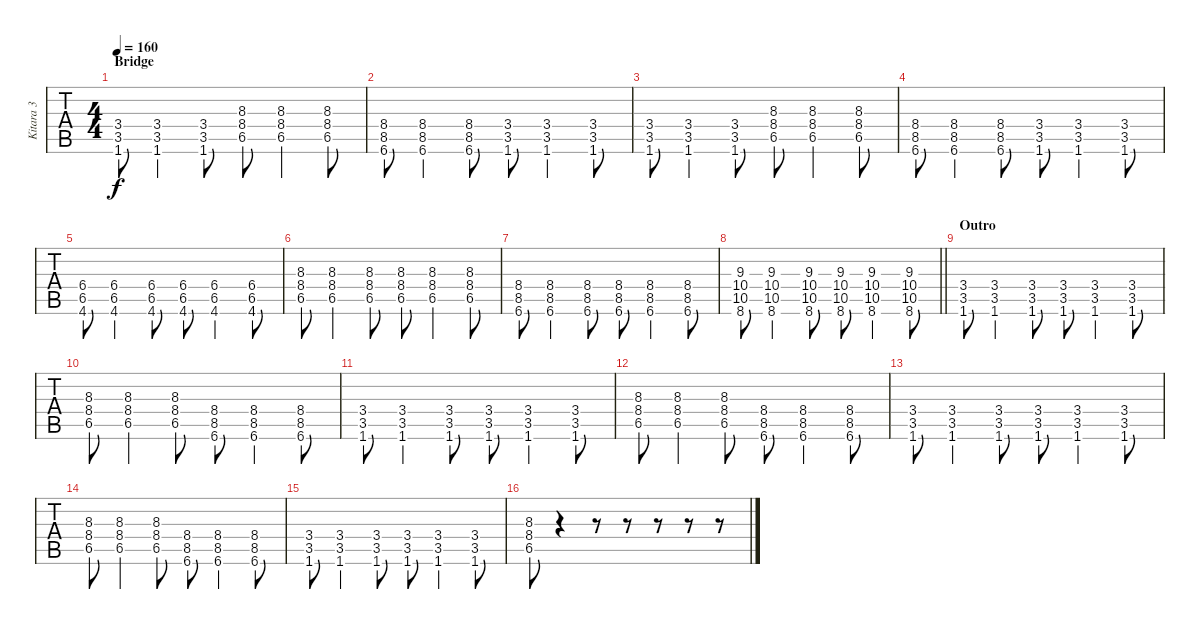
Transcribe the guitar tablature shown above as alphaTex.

\track ("Kitara 3" "Kitara 3") {instrument overdrivenguitar}
\staff {tabs}
\tuning (E4 B3 G3 D3 A2 E2) {hide}
\ts (4 4)
\section ("" "Bridge")
\tempo 160
\clef g2
\ks c
(3.4 3.5 1.6).8{dy f} (3.4 3.5 1.6).4 (3.4 3.5 1.6).8 (8.3 8.4 6.5).8 (8.3 8.4 6.5).4 (8.3 8.4 6.5).8 |
(8.4 8.5 6.6).8 (8.4 8.5 6.6).4 (8.4 8.5 6.6).8 (3.4 3.5 1.6).8 (3.4 3.5 1.6).4 (3.4 3.5 1.6).8 |
(3.4 3.5 1.6).8 (3.4 3.5 1.6).4 (3.4 3.5 1.6).8 (8.3 8.4 6.5).8 (8.3 8.4 6.5).4 (8.3 8.4 6.5).8 |
(8.4 8.5 6.6).8 (8.4 8.5 6.6).4 (8.4 8.5 6.6).8 (3.4 3.5 1.6).8 (3.4 3.5 1.6).4 (3.4 3.5 1.6).8 |
(6.4 6.5 4.6).8 (6.4 6.5 4.6).4 (6.4 6.5 4.6).8 (6.4 6.5 4.6).8 (6.4 6.5 4.6).4 (6.4 6.5 4.6).8 |
(8.3 8.4 6.5).8 (8.3 8.4 6.5).4 (8.3 8.4 6.5).8 (8.3 8.4 6.5).8 (8.3 8.4 6.5).4 (8.3 8.4 6.5).8 |
(8.4 8.5 6.6).8 (8.4 8.5 6.6).4 (8.4 8.5 6.6).8 (8.4 8.5 6.6).8 (8.4 8.5 6.6).4 (8.4 8.5 6.6).8 |
\barLineRight lightlight
(9.3 10.4 10.5 8.6).8 (9.3 10.4 10.5 8.6).4 (9.3 10.4 10.5 8.6).8 (9.3 10.4 10.5 8.6).8 (9.3 10.4 10.5 8.6).4 (9.3 10.4 10.5 8.6).8 |
\section ("" "Outro")
(3.4 3.5 1.6).8 (3.4 3.5 1.6).4 (3.4 3.5 1.6).8 (3.4 3.5 1.6).8 (3.4 3.5 1.6).4 (3.4 3.5 1.6).8 |
(8.3 8.4 6.5).8 (8.3 8.4 6.5).4 (8.3 8.4 6.5).8 (8.4 8.5 6.6).8 (8.4 8.5 6.6).4 (8.4 8.5 6.6).8 |
(3.4 3.5 1.6).8 (3.4 3.5 1.6).4 (3.4 3.5 1.6).8 (3.4 3.5 1.6).8 (3.4 3.5 1.6).4 (3.4 3.5 1.6).8 |
(8.3 8.4 6.5).8 (8.3 8.4 6.5).4 (8.3 8.4 6.5).8 (8.4 8.5 6.6).8 (8.4 8.5 6.6).4 (8.4 8.5 6.6).8 |
(3.4 3.5 1.6).8 (3.4 3.5 1.6).4 (3.4 3.5 1.6).8 (3.4 3.5 1.6).8 (3.4 3.5 1.6).4 (3.4 3.5 1.6).8 |
(8.3 8.4 6.5).8 (8.3 8.4 6.5).4 (8.3 8.4 6.5).8 (8.4 8.5 6.6).8 (8.4 8.5 6.6).4 (8.4 8.5 6.6).8 |
(3.4 3.5 1.6).8 (3.4 3.5 1.6).4 (3.4 3.5 1.6).8 (3.4 3.5 1.6).8 (3.4 3.5 1.6).4 (3.4 3.5 1.6).8 |
(8.3 8.4 6.5).8 r.4 r.8 r.8 r.8 r.8 r.8
